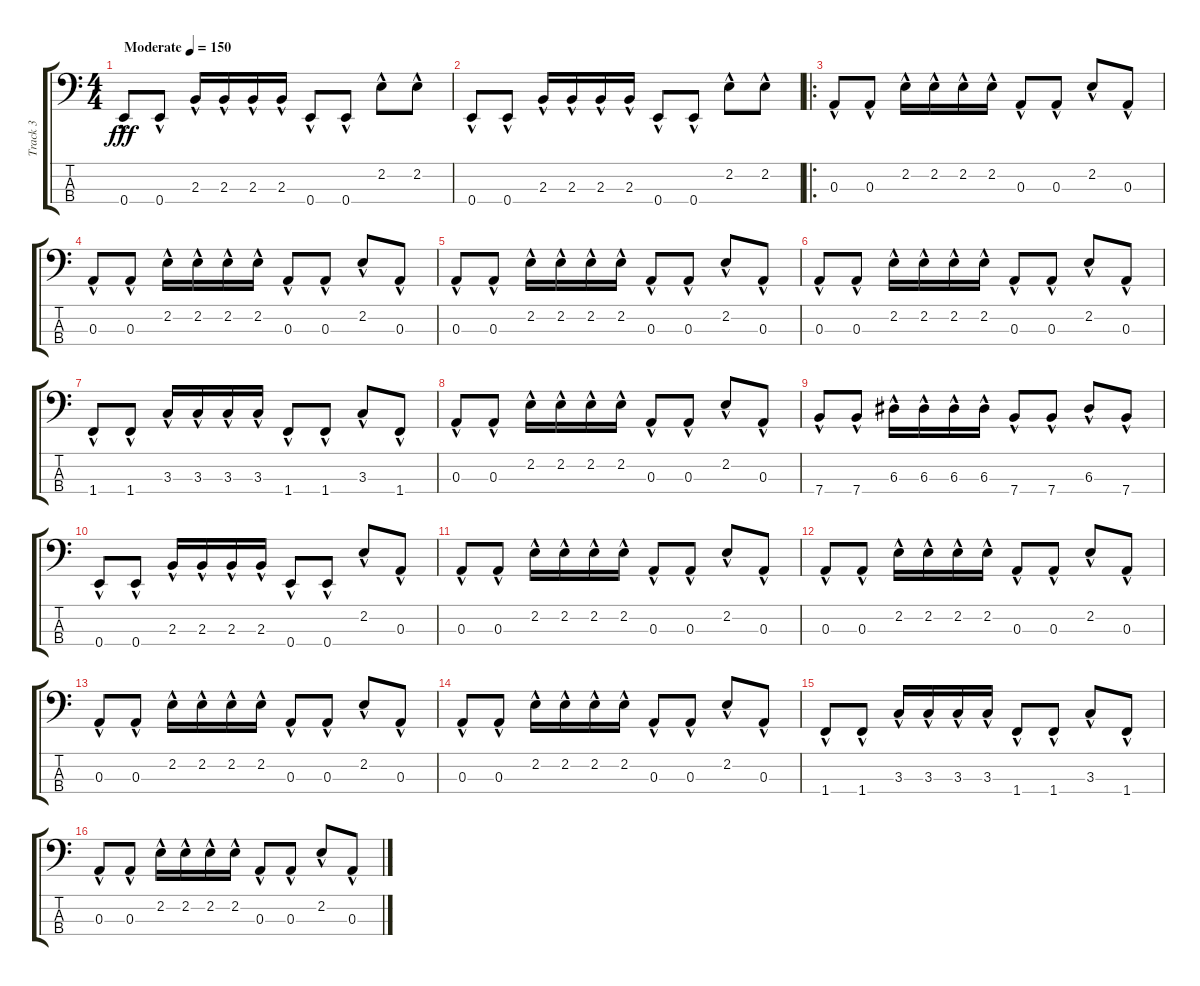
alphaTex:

\track ("Track 3" "Track 3") {instrument electricbassfinger bank 2}
\staff {score tabs}
\tuning (G2 D2 A1 E1) {hide}
\ts (4 4)
\tempo (150 "Moderate")
\clef f4
\ks c
0.4{hac}.8{dy fff instrument electricbassfinger} 0.4{hac}.8 2.3{hac}.16 2.3{hac}.16 2.3{hac}.16 2.3{hac}.16 0.4{hac}.8 0.4{hac}.8 2.2{hac}.8 2.2{hac}.8 |
0.4{hac}.8 0.4{hac}.8 2.3{hac}.16 2.3{hac}.16 2.3{hac}.16 2.3{hac}.16 0.4{hac}.8 0.4{hac}.8 2.2{hac}.8 2.2{hac}.8 |
\ro
0.3{hac}.8 0.3{hac}.8 2.2{hac}.16 2.2{hac}.16 2.2{hac}.16 2.2{hac}.16 0.3{hac}.8 0.3{hac}.8 2.2{hac}.8 0.3{hac}.8 |
0.3{hac}.8 0.3{hac}.8 2.2{hac}.16 2.2{hac}.16 2.2{hac}.16 2.2{hac}.16 0.3{hac}.8 0.3{hac}.8 2.2{hac}.8 0.3{hac}.8 |
0.3{hac}.8 0.3{hac}.8 2.2{hac}.16 2.2{hac}.16 2.2{hac}.16 2.2{hac}.16 0.3{hac}.8 0.3{hac}.8 2.2{hac}.8 0.3{hac}.8 |
0.3{hac}.8 0.3{hac}.8 2.2{hac}.16 2.2{hac}.16 2.2{hac}.16 2.2{hac}.16 0.3{hac}.8 0.3{hac}.8 2.2{hac}.8 0.3{hac}.8 |
1.4{hac}.8 1.4{hac}.8 3.3{hac}.16 3.3{hac}.16 3.3{hac}.16 3.3{hac}.16 1.4{hac}.8 1.4{hac}.8 3.3{hac}.8 1.4{hac}.8 |
0.3{hac}.8 0.3{hac}.8 2.2{hac}.16 2.2{hac}.16 2.2{hac}.16 2.2{hac}.16 0.3{hac}.8 0.3{hac}.8 2.2{hac}.8 0.3{hac}.8 |
7.4{hac}.8 7.4{hac}.8 6.3{hac}.16 6.3{hac}.16 6.3{hac}.16 6.3{hac}.16 7.4{hac}.8 7.4{hac}.8 6.3{hac}.8 7.4{hac}.8 |
0.4{hac}.8 0.4{hac}.8 2.3{hac}.16 2.3{hac}.16 2.3{hac}.16 2.3{hac}.16 0.4{hac}.8 0.4{hac}.8 2.2{hac}.8 0.3{hac}.8 |
0.3{hac}.8 0.3{hac}.8 2.2{hac}.16 2.2{hac}.16 2.2{hac}.16 2.2{hac}.16 0.3{hac}.8 0.3{hac}.8 2.2{hac}.8 0.3{hac}.8 |
0.3{hac}.8 0.3{hac}.8 2.2{hac}.16 2.2{hac}.16 2.2{hac}.16 2.2{hac}.16 0.3{hac}.8 0.3{hac}.8 2.2{hac}.8 0.3{hac}.8 |
0.3{hac}.8 0.3{hac}.8 2.2{hac}.16 2.2{hac}.16 2.2{hac}.16 2.2{hac}.16 0.3{hac}.8 0.3{hac}.8 2.2{hac}.8 0.3{hac}.8 |
0.3{hac}.8 0.3{hac}.8 2.2{hac}.16 2.2{hac}.16 2.2{hac}.16 2.2{hac}.16 0.3{hac}.8 0.3{hac}.8 2.2{hac}.8 0.3{hac}.8 |
1.4{hac}.8 1.4{hac}.8 3.3{hac}.16 3.3{hac}.16 3.3{hac}.16 3.3{hac}.16 1.4{hac}.8 1.4{hac}.8 3.3{hac}.8 1.4{hac}.8 |
0.3{hac}.8 0.3{hac}.8 2.2{hac}.16 2.2{hac}.16 2.2{hac}.16 2.2{hac}.16 0.3{hac}.8 0.3{hac}.8 2.2{hac}.8 0.3{hac}.8
